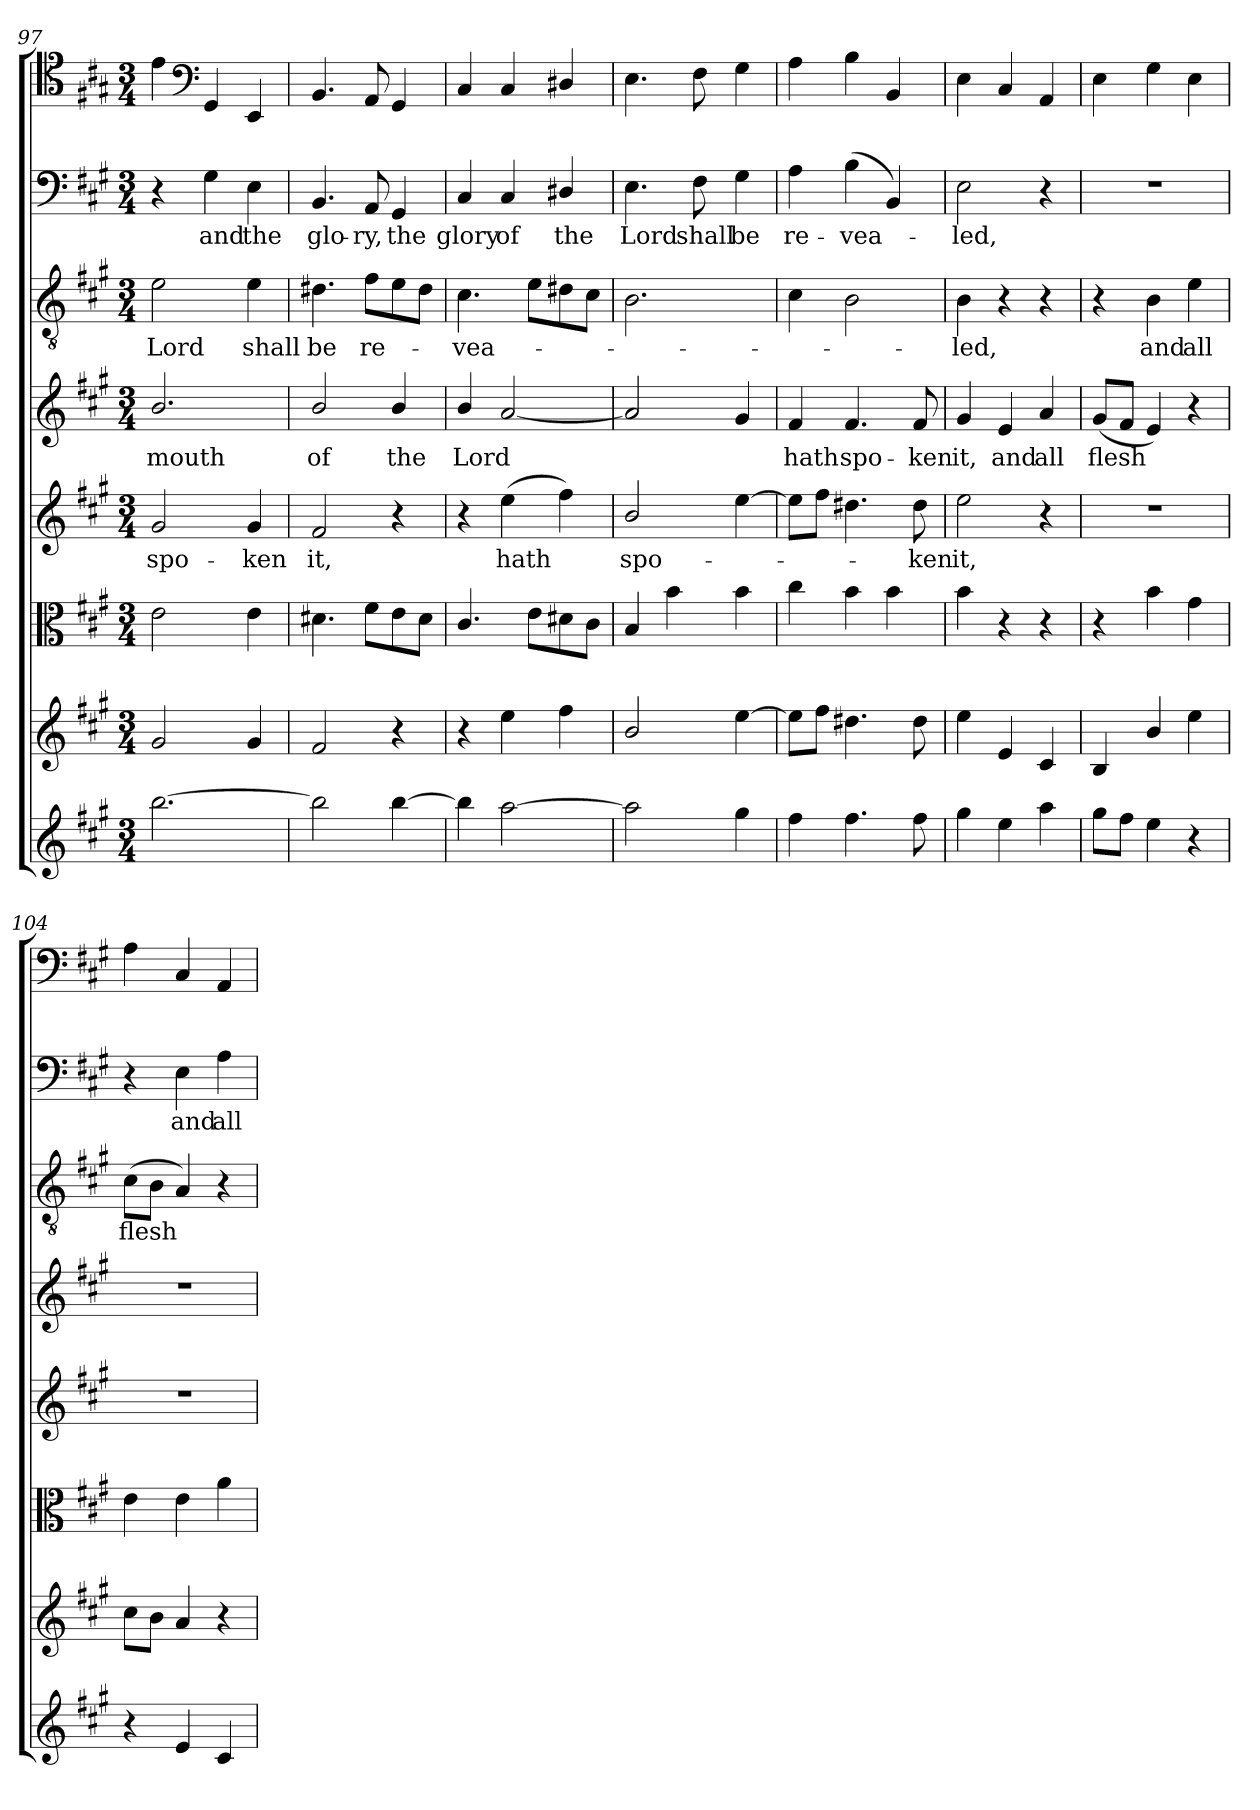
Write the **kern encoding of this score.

**kern	**kern	**kern	**kern	**text	**kern	**text	**kern	**text	**kern	**text	**kern
*part8	*part7	*part6	*part5	*part5	*part4	*part4	*part3	*part3	*part2	*part2	*part1
*staff8	*staff7	*staff6	*staff5	*staff5	*staff4	*staff4	*staff3	*staff3	*staff2	*staff2	*staff1
*clefG2	*clefG2	*clefC3	*clefG2	*	*clefG2	*	*clefGv2	*	*clefF4	*	*clefC4
*k[f#c#g#]	*k[f#c#g#]	*k[f#c#g#]	*k[f#c#g#]	*	*k[f#c#g#]	*	*k[f#c#g#]	*	*k[f#c#g#]	*	*k[f#c#g#]
*A:	*A:	*A:	*A:	*	*A:	*	*A:	*	*A:	*	*A:
*M3/4	*M3/4	*M3/4	*M3/4	*	*M3/4	*	*M3/4	*	*M3/4	*	*M3/4
=97	=97	=97	=97	=97	=97	=97	=97	=97	=97	=97	=97
[2.bb\	2g#/	2e\	2g#/	spo-	2.b/	mouth	2e\	Lord	4r	.	4e\
*	*	*	*	*	*	*	*	*	*	*	*clefF4
.	.	.	.	.	.	.	.	.	4G#\	and	4GG#/
.	4g#/	4e\	4g#/	-ken	.	.	4e\	shall	4E\	the	4EE/
=98	=98	=98	=98	=98	=98	=98	=98	=98	=98	=98	=98
2bb\]	2f#/	4.d#X\	2f#/	it,	2b/	of	4.d#X\	be	4.BB/	glo-	4.BB/
.	.	8f#\L	.	.	.	.	8f#\L	re-	8AA/	-ry,	8AA/
[4bb\	4r	8e\	4r	.	4b/	the	8e\	.	4GG#/	the	4GG#/
.	.	8d#\J	.	.	.	.	8d#\J	.	.	.	.
=99	=99	=99	=99	=99	=99	=99	=99	=99	=99	=99	=99
4bb\]	4r	4.c#/	4r	.	4b/	Lord	4.c#\	-vea-	4C#/	glory	4C#/
[2aa\	4ee\	.	(4ee\	hath	[2a/	.	.	.	4C#/	of	4C#/
.	.	8e\L	.	.	.	.	8e\L	.	.	.	.
.	4ff#\	8d#X\	4ff#\)	.	.	.	8d#X\	.	4D#X/	the	4D#X/
.	.	8c#\J	.	.	.	.	8c#\J	.	.	.	.
=100	=100	=100	=100	=100	=100	=100	=100	=100	=100	=100	=100
2aa\]	2b/	4B/	2b/	spo-	2a/]	.	2.B\	.	4.E\	Lord	4.E\
.	.	4b\	.	.	.	.	.	.	.	.	.
.	.	.	.	.	.	.	.	.	8F#\	shall	8F#\
4gg#\	[4ee\	4b\	[4ee\	.	4g#/	.	.	.	4G#\	be	4G#\
=101	=101	=101	=101	=101	=101	=101	=101	=101	=101	=101	=101
4ff#\	8ee\L]	4cc#\	8ee\L]	.	4f#/	hath	4c#\	.	4A\	re-	4A\
.	8ff#\J	.	8ff#\J	.	.	.	.	.	.	.	.
4.ff#\	4.dd#X\	4b\	4.dd#X\	.	4.f#/	spo-	2B\	.	(4B\	-vea-	4B\
.	.	4b\	.	.	.	.	.	.	4BB/)	.	4BB/
8ff#\	8dd#\	.	8dd#\	-ken	8f#/	-ken	.	.	.	.	.
=102	=102	=102	=102	=102	=102	=102	=102	=102	=102	=102	=102
4gg#\	4ee\	4b\	2ee\	it,	4g#/	it,	4B\	-led,	2E\	-led,	4E\
4ee\	4e/	4r	.	.	4e/	and	4r	.	.	.	4C#/
4aa\	4c#/	4r	4r	.	4a/	all	4r	.	4r	.	4AA/
=103	=103	=103	=103	=103	=103	=103	=103	=103	=103	=103	=103
8gg#\L	4B/	4r	2.r	.	(8g#/L	flesh	4r	.	2.r	.	4E\
8ff#\J	.	.	.	.	8f#/J	.	.	.	.	.	.
4ee\	4b/	4b\	.	.	4e/)	.	4B\	and	.	.	4G#\
4r	4ee\	4g#\	.	.	4r	.	4e\	all	.	.	4E\
=104	=104	=104	=104	=104	=104	=104	=104	=104	=104	=104	=104
4r	8cc#\L	4e\	2.r	.	2.r	.	(8c#\L	flesh	4r	.	4A\
.	8b\J	.	.	.	.	.	8B\J	.	.	.	.
4e/	4a/	4e\	.	.	.	.	4A/)	.	4E\	and	4C#/
4c#/	4r	4a\	.	.	.	.	4r	.	4A\	all	4AA/
=	=	=	=	=	=	=	=	=	=	=	=
*-	*-	*-	*-	*-	*-	*-	*-	*-	*-	*-	*-
